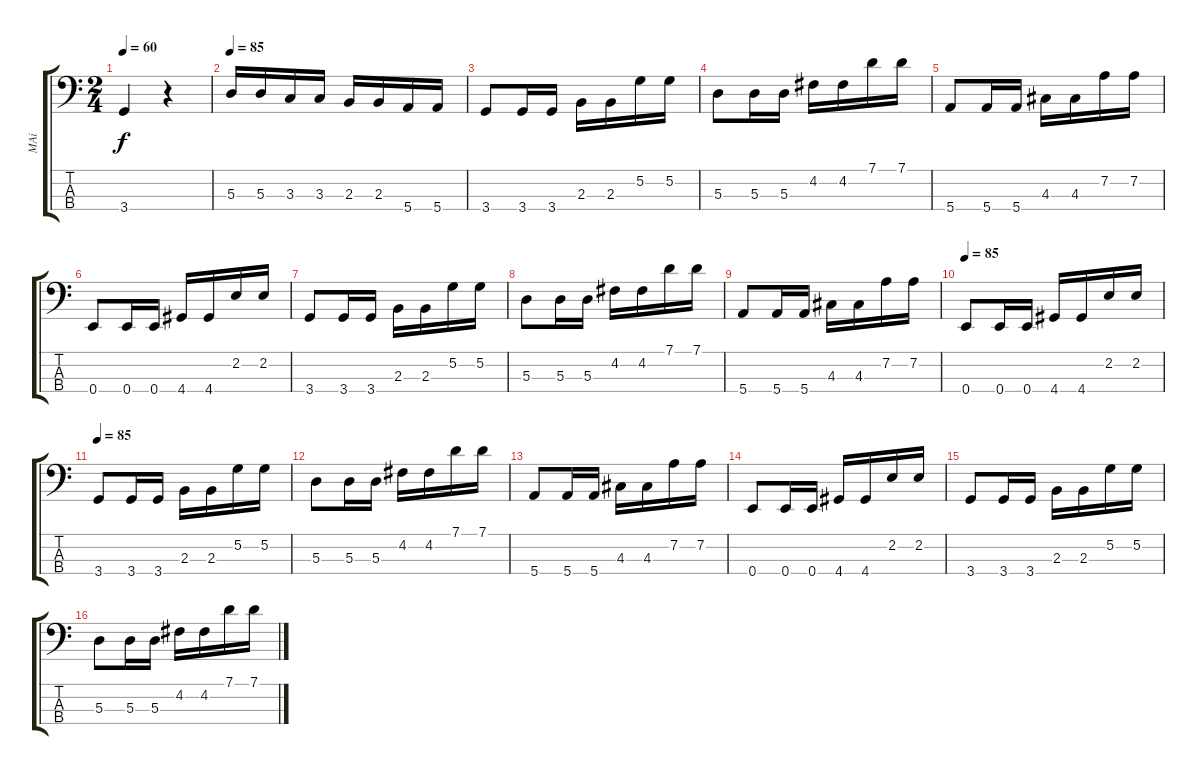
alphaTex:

\track ("MAi" "MAi") {instrument electricbassfinger}
\staff {score tabs}
\tuning (G2 D2 A1 E1) {hide}
\ts (2 4)
\tempo 60
\clef f4
\ks c
3.4.4{dy f} r.4 |
\tempo 85
5.3.16 5.3.16 3.3.16 3.3.16 2.3.16 2.3.16 5.4.16 5.4.16 |
3.4.8 3.4.16 3.4.16 2.3.16 2.3.16 5.2.16 5.2.16 |
5.3.8 5.3.16 5.3.16 4.2.16 4.2.16 7.1.16 7.1.16 |
5.4.8 5.4.16 5.4.16 4.3.16 4.3.16 7.2.16 7.2.16 |
0.4.8 0.4.16 0.4.16 4.4.16 4.4.16 2.2.16 2.2.16 |
3.4.8 3.4.16 3.4.16 2.3.16 2.3.16 5.2.16 5.2.16 |
5.3.8 5.3.16 5.3.16 4.2.16 4.2.16 7.1.16 7.1.16 |
5.4.8 5.4.16 5.4.16 4.3.16 4.3.16 7.2.16 7.2.16 |
\tempo 85
0.4.8 0.4.16 0.4.16 4.4.16 4.4.16 2.2.16 2.2.16 |
\tempo 85
3.4.8 3.4.16 3.4.16 2.3.16 2.3.16 5.2.16 5.2.16 |
5.3.8 5.3.16 5.3.16 4.2.16 4.2.16 7.1.16 7.1.16 |
5.4.8 5.4.16 5.4.16 4.3.16 4.3.16 7.2.16 7.2.16 |
0.4.8 0.4.16 0.4.16 4.4.16 4.4.16 2.2.16 2.2.16 |
3.4.8 3.4.16 3.4.16 2.3.16 2.3.16 5.2.16 5.2.16 |
5.3.8 5.3.16 5.3.16 4.2.16 4.2.16 7.1.16 7.1.16
